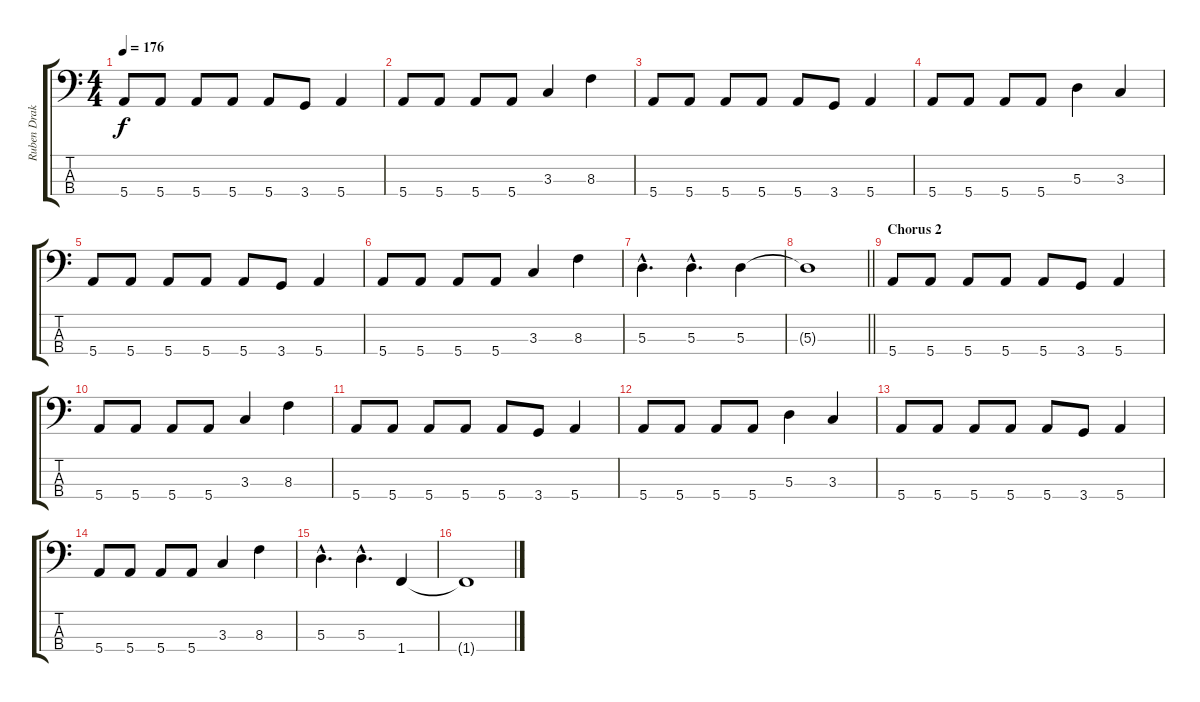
\track ("Ruben Drake" "Ruben Drak") {instrument electricbasspick}
\staff {score tabs}
\tuning (G2 D2 A1 E1) {hide}
\ts (4 4)
\tempo 176
\clef f4
\ks c
5.4.8{dy f} 5.4.8 5.4.8 5.4.8 5.4.8 3.4.8 5.4.4 |
5.4.8 5.4.8 5.4.8 5.4.8 3.3.4 8.3.4 |
5.4.8 5.4.8 5.4.8 5.4.8 5.4.8 3.4.8 5.4.4 |
5.4.8 5.4.8 5.4.8 5.4.8 5.3.4 3.3.4 |
5.4.8 5.4.8 5.4.8 5.4.8 5.4.8 3.4.8 5.4.4 |
5.4.8 5.4.8 5.4.8 5.4.8 3.3.4 8.3.4 |
5.3{hac}.4{d} 5.3{hac}.4{d} 5.3.4 |
\barLineRight lightlight
5.3{t}.1 |
\section ("" "Chorus 2")
5.4.8 5.4.8 5.4.8 5.4.8 5.4.8 3.4.8 5.4.4 |
5.4.8 5.4.8 5.4.8 5.4.8 3.3.4 8.3.4 |
5.4.8 5.4.8 5.4.8 5.4.8 5.4.8 3.4.8 5.4.4 |
5.4.8 5.4.8 5.4.8 5.4.8 5.3.4 3.3.4 |
5.4.8 5.4.8 5.4.8 5.4.8 5.4.8 3.4.8 5.4.4 |
5.4.8 5.4.8 5.4.8 5.4.8 3.3.4 8.3.4 |
5.3{hac}.4{d} 5.3{hac}.4{d} 1.4.4 |
1.4{t}.1
